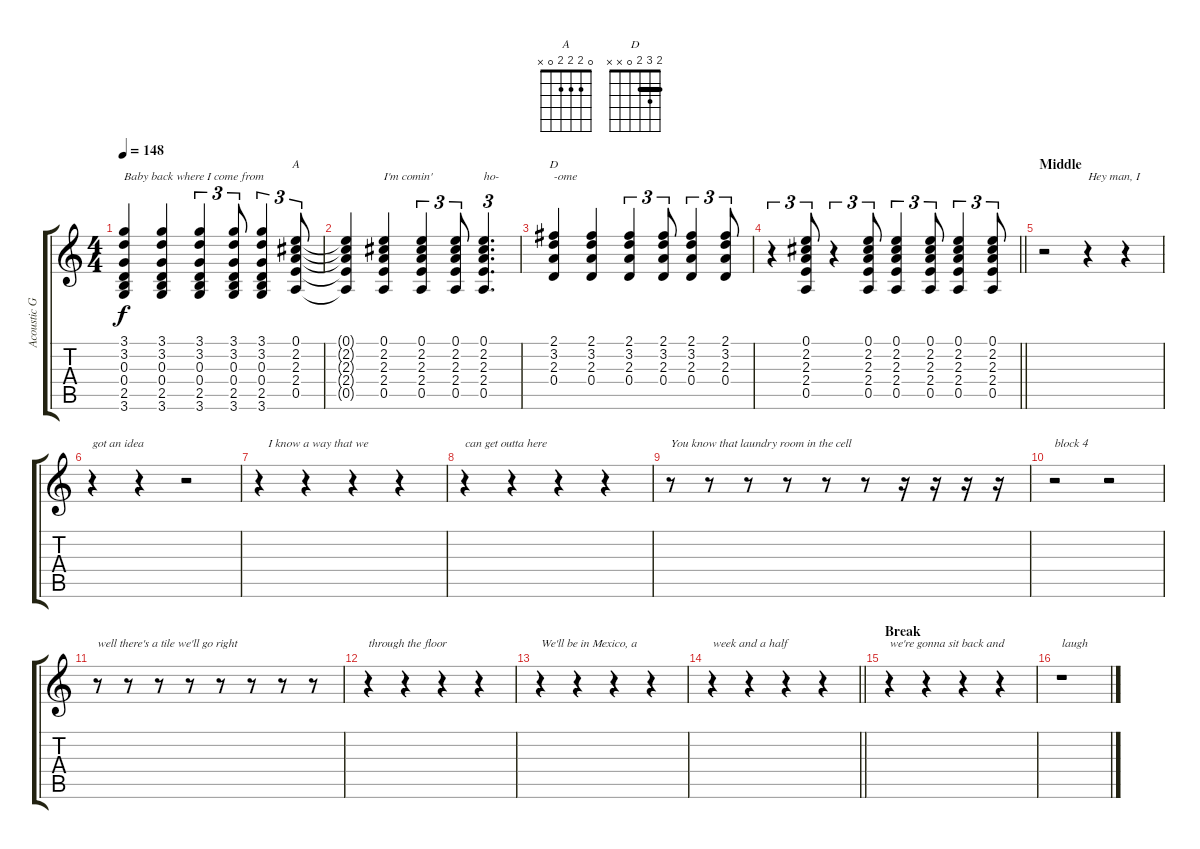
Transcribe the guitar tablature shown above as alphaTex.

\track ("Acoustic Guitar" "Acoustic G") {instrument acousticguitarsteel}
\staff {score tabs}
\tuning (E4 B3 G3 D3 A2 E2) {hide}
\chord ("A" 0 2 2 2 0 x)
\chord ("D" 2 3 2 0 x x) {barre 2}
\ts (4 4)
\tempo 148
\clef g2
\ks c
(3.1 3.2 0.3 0.4 2.5 3.6).4{txt "Baby back where I come from" dy f} (3.1 3.2 0.3 0.4 2.5 3.6).4 (3.1 3.2 0.3 0.4 2.5 3.6).4{tu (3 2)} (3.1 3.2 0.3 0.4 2.5 3.6).8{tu (3 2)} (3.1 3.2 0.3 0.4 2.5 3.6).4{tu (3 2)} (0.1 2.2 2.3 2.4 0.5).8{tu (3 2) ch "A"} |
(0.1{t} 2.2{t} 2.3{t} 2.4{t} 0.5{t}).4 (0.1 2.2 2.3 2.4 0.5).4{txt "I'm comin'"} (0.1 2.2 2.3 2.4 0.5).4{tu (3 2)} (0.1 2.2 2.3 2.4 0.5).8{tu (3 2)} (0.1 2.2 2.3 2.4 0.5).4{d tu (3 2) txt "ho-"} |
(2.1 3.2 2.3 0.4).4{ch "D" txt "-ome"} (2.1 3.2 2.3 0.4).4 (2.1 3.2 2.3 0.4).4{tu (3 2)} (2.1 3.2 2.3 0.4).8{tu (3 2)} (2.1 3.2 2.3 0.4).4{tu (3 2)} (2.1 3.2 2.3 0.4).8{tu (3 2)} |
\barLineRight lightlight
r.4{tu (3 2)} (0.1 2.2 2.3 2.4 0.5).8{tu (3 2)} r.4{tu (3 2)} (0.1 2.2 2.3 2.4 0.5).8{tu (3 2)} (0.1 2.2 2.3 2.4 0.5).4{tu (3 2)} (0.1 2.2 2.3 2.4 0.5).8{tu (3 2)} (0.1 2.2 2.3 2.4 0.5).4{tu (3 2)} (0.1 2.2 2.3 2.4 0.5).8{tu (3 2)} |
\section ("" "Middle")
r.2 r.4{txt "Hey man, I "} r.4 |
r.4{txt "got an idea"} r.4 r.2 |
r.4{txt "   I know a way that we"} r.4 r.4 r.4 |
r.4{txt "can get outta here"} r.4 r.4 r.4 |
r.8{txt "You know that laundry room in the cell "} r.8 r.8 r.8 r.8 r.8 r.16 r.16 r.16 r.16 |
r.2{txt "block 4"} r.2 |
r.8{txt "well there's a tile we'll go right"} r.8 r.8 r.8 r.8 r.8 r.8 r.8 |
r.4{txt "through the floor"} r.4 r.4 r.4 |
r.4{txt "We'll be in Mexico, a"} r.4 r.4 r.4 |
\barLineRight lightlight
r.4{txt "week and a half"} r.4 r.4 r.4 |
\section ("" "Break")
r.4{txt "we're gonna sit back and"} r.4 r.4 r.4 |
r.1{txt "laugh"}
